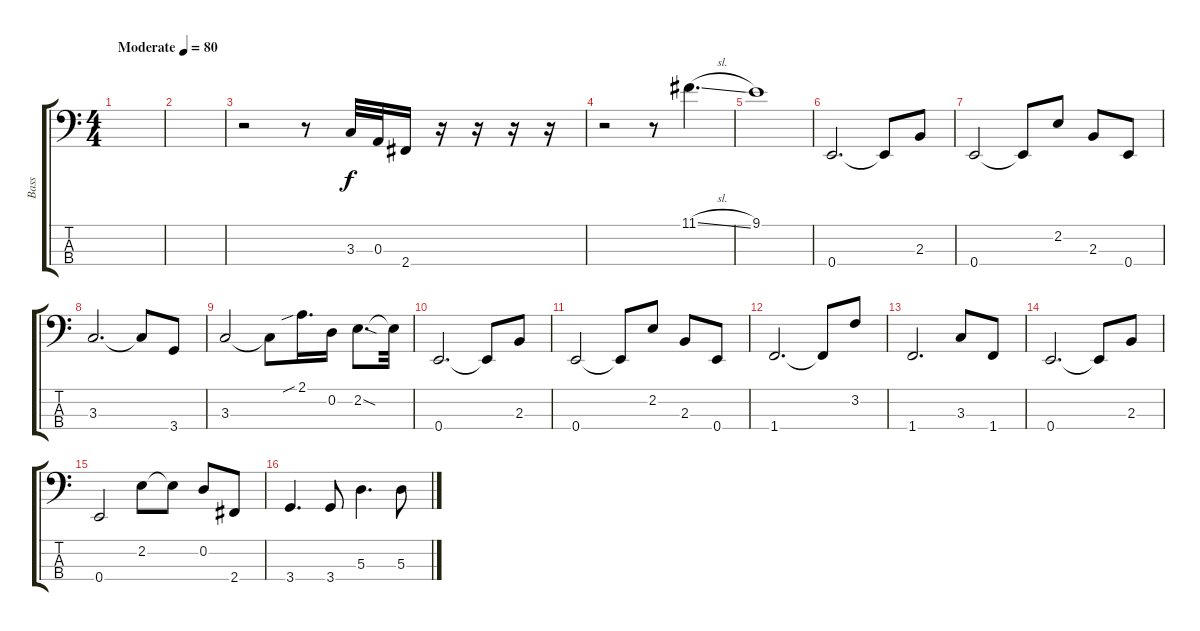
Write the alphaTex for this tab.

\track ("Bass" "Bass") {instrument fretlessbass}
\staff {score tabs}
\tuning (G2 D2 A1 E1) {hide}
\ts (4 4)
\tempo (80 "Moderate")
\clef f4
\ks c
|
|
r.2 r.8 3.3.32 0.3.32 2.4.16 r.16 r.16 r.16 r.16 |
r.2 r.8 11.1{sl}.4{d} |
9.1.1 |
0.4.2{d} 0.4{t}.8 2.3.8 |
0.4.2 0.4{t}.8 2.2.8 2.3.8 0.4.8 |
3.3.2{d} 3.3{t}.8 3.4.8 |
3.3.2 3.3{t}.8 2.1{sib}.16{d} 0.2.16 2.2{sod}.8{d} 2.2{t}.32 |
0.4.2{d} 0.4{t}.8 2.3.8 |
0.4.2 0.4{t}.8 2.2.8 2.3.8 0.4.8 |
1.4.2{d} 1.4{t}.8 3.2.8 |
1.4.2{d} 3.3.8 1.4.8 |
0.4.2{d} 0.4{t}.8 2.3.8 |
0.4.2 2.2.8 2.2{t}.8 0.2.8 2.4.8 |
3.4.4{d} 3.4.8 5.3.4{d} 5.3.8
